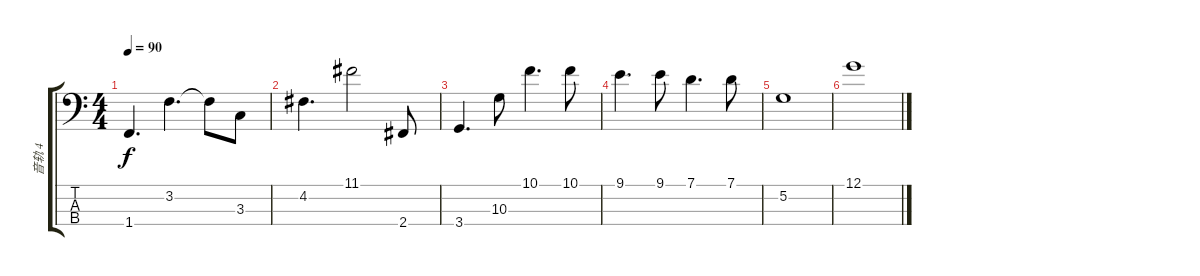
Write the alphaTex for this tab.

\track ("音轨 4" "音轨 4") {instrument acousticbass}
\staff {score tabs}
\tuning (G2 D2 A1 E1) {hide}
\ts (4 4)
\tempo 90
\clef f4
\ks c
1.4.4{d dy f} 3.2.4{d} 3.2{t}.8 3.3.8 |
4.2.4{d} 11.1.2 2.4.8 |
3.4.4{d} 10.3.8 10.1.4{d} 10.1.8 |
9.1.4{d} 9.1.8 7.1.4{d} 7.1.8 |
5.2.1 |
12.1.1
